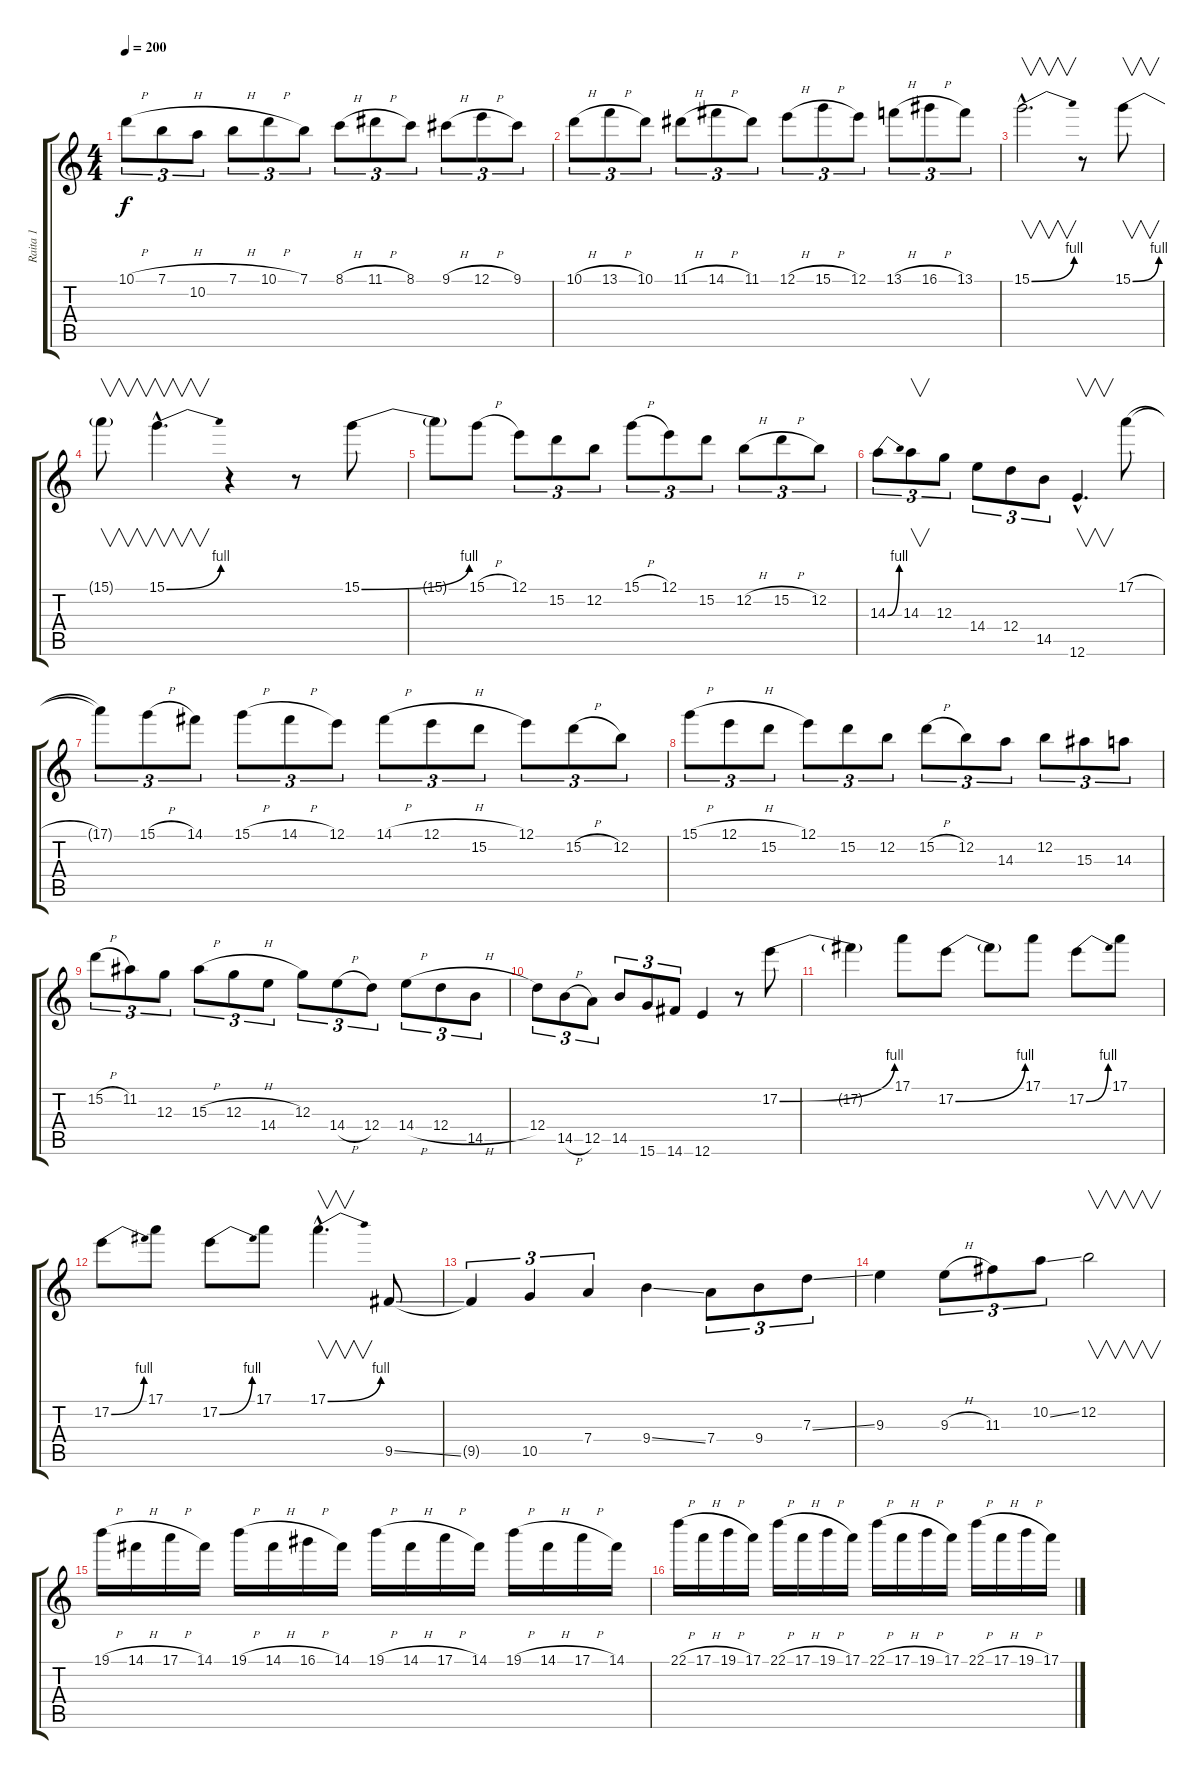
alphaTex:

\track ("Raita 1" "Raita 1") {instrument overdrivenguitar}
\staff {score tabs}
\tuning (E4 B3 G3 D3 A2 E2) {hide}
\ts (4 4)
\tempo 200
\clef g2
\ks c
10.1{h}.8{tu (3 2) dy f instrument overdrivenguitar} 7.1{h}.8{tu (3 2)} 10.2.8{tu (3 2)} 7.1{h}.8{tu (3 2)} 10.1{h}.8{tu (3 2)} 7.1.8{tu (3 2)} 8.1{h}.8{tu (3 2)} 11.1{h}.8{tu (3 2)} 8.1.8{tu (3 2)} 9.1{h}.8{tu (3 2)} 12.1{h}.8{tu (3 2)} 9.1.8{tu (3 2)} |
10.1{h}.8{tu (3 2)} 13.1{h}.8{tu (3 2)} 10.1.8{tu (3 2)} 11.1{h}.8{tu (3 2)} 14.1{h}.8{tu (3 2)} 11.1.8{tu (3 2)} 12.1{h}.8{tu (3 2)} 15.1{h}.8{tu (3 2)} 12.1.8{tu (3 2)} 13.1{h}.8{tu (3 2)} 16.1{h}.8{tu (3 2)} 13.1.8{tu (3 2)} |
15.1{be (bend 0 0 60 4) hac}.2{v d} r.8 15.1{be (bend 0 0 60 4)}.8{v} |
15.1{t}.8{v} 15.1{be (bend 0 0 60 4) hac}.4{v d} r.4 r.8 15.1{be (bend 0 0 60 4)}.8 |
15.1{t}.8 15.1{h}.8 12.1.8{tu (3 2)} 15.2.8{tu (3 2)} 12.2.8{tu (3 2)} 15.1{h}.8{tu (3 2)} 12.1.8{tu (3 2)} 15.2.8{tu (3 2)} 12.2{h}.8{tu (3 2)} 15.2{h}.8{tu (3 2)} 12.2.8{tu (3 2)} |
14.3{be (bend 0 0 60 4)}.8{tu (3 2)} 14.3.8{v tu (3 2)} 12.3.8{tu (3 2)} 14.4.8{tu (3 2)} 12.4.8{tu (3 2)} 14.5.8{tu (3 2)} 12.6{hac}.4{v d} 17.1{h}.8 |
17.1{t}.8{tu (3 2)} 15.1{h}.8{tu (3 2)} 14.1.8{tu (3 2)} 15.1{h}.8{tu (3 2)} 14.1{h}.8{tu (3 2)} 12.1.8{tu (3 2)} 14.1{h}.8{tu (3 2)} 12.1{h}.8{tu (3 2)} 15.2.8{tu (3 2)} 12.1.8{tu (3 2)} 15.2{h}.8{tu (3 2)} 12.2.8{tu (3 2)} |
15.1{h}.8{tu (3 2)} 12.1{h}.8{tu (3 2)} 15.2.8{tu (3 2)} 12.1.8{tu (3 2)} 15.2.8{tu (3 2)} 12.2.8{tu (3 2)} 15.2{h}.8{tu (3 2)} 12.2.8{tu (3 2)} 14.3.8{tu (3 2)} 12.2.8{tu (3 2)} 15.3.8{tu (3 2)} 14.3.8{tu (3 2)} |
15.2{h}.8{tu (3 2)} 11.2.8{tu (3 2)} 12.3.8{tu (3 2)} 15.3{h}.8{tu (3 2)} 12.3{h}.8{tu (3 2)} 14.4.8{tu (3 2)} 12.3.8{tu (3 2)} 14.4{h}.8{tu (3 2)} 12.4.8{tu (3 2)} 14.4{h}.8{tu (3 2)} 12.4{h}.8{tu (3 2)} 14.5.8{tu (3 2)} |
12.4.8{tu (3 2)} 14.5{h}.8{tu (3 2)} 12.5.8{tu (3 2)} 14.5.8{tu (3 2)} 15.6.8{tu (3 2)} 14.6.8{tu (3 2)} 12.6.4 r.8 17.2{be (bend 0 0 60 4)}.8 |
17.2{t}.4 17.1.8 17.2{be (bend 0 0 60 4)}.8 17.2{t}.8 17.1.8 17.2{be (bend 0 0 60 4)}.8 17.1.8 |
17.2{be (bend 0 0 60 4)}.8 17.1.8 17.2{be (bend 0 0 60 4)}.8 17.1.8 17.1{be (bend 0 0 60 4) hac}.4{v d} 9.5{ss}.8 |
9.5{t}.4{tu (3 2)} 10.5.4{tu (3 2)} 7.4.4{tu (3 2)} 9.4{ss}.4 7.4.8{tu (3 2)} 9.4.8{tu (3 2)} 7.3{ss}.8{tu (3 2)} |
9.3.4 9.3{h}.8{tu (3 2)} 11.3.8{tu (3 2)} 10.2{ss}.8{tu (3 2)} 12.2.2{v} |
19.1{h}.16 14.1{h}.16 17.1{h}.16 14.1.16 19.1{h}.16 14.1{h}.16 16.1{h}.16 14.1.16 19.1{h}.16 14.1{h}.16 17.1{h}.16 14.1.16 19.1{h}.16 14.1{h}.16 17.1{h}.16 14.1.16 |
22.1{h}.16 17.1{h}.16 19.1{h}.16 17.1.16 22.1{h}.16 17.1{h}.16 19.1{h}.16 17.1.16 22.1{h}.16 17.1{h}.16 19.1{h}.16 17.1.16 22.1{h}.16 17.1{h}.16 19.1{h}.16 17.1.16
